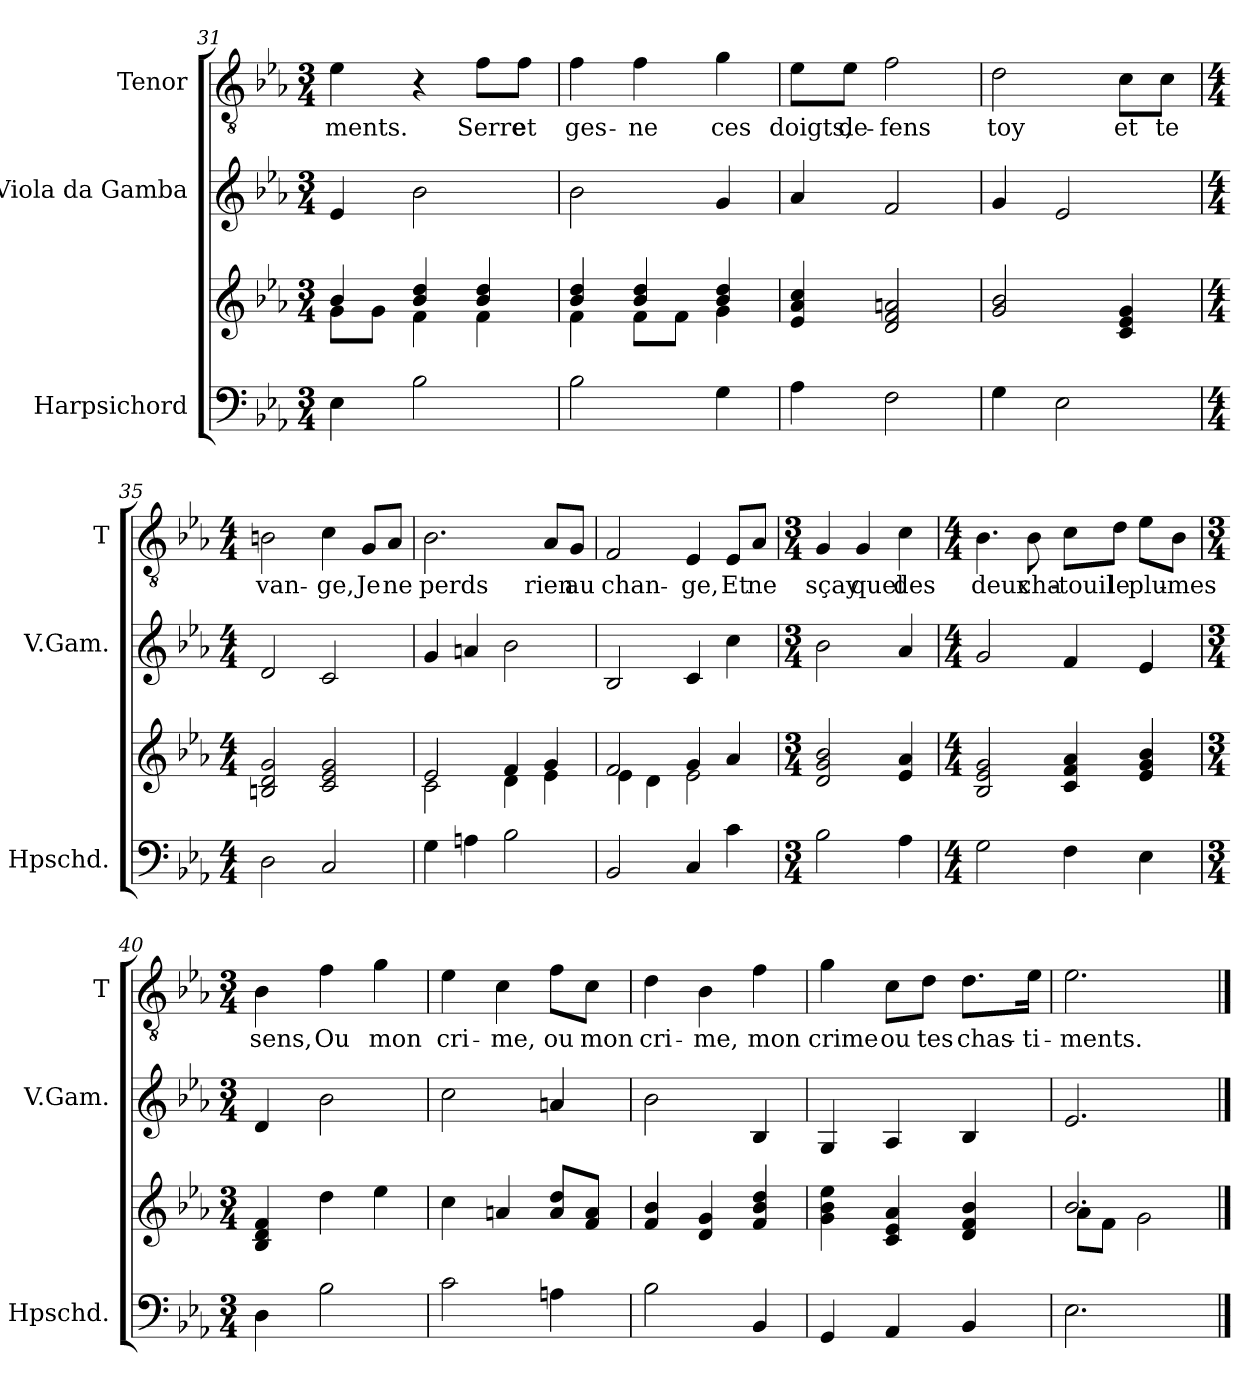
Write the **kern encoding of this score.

**kern	**kern	**kern	**kern	**text
*part3	*part3	*part2	*part1	*part1
*staff4	*staff3	*staff2	*staff1	*staff1
*I"Harpsichord	*	*I"Viola da Gamba	*I"Tenor	*
*I'Hpschd.	*	*I'V.Gam.	*I'T	*
!!LO:PB:g=z
*clefF4	*clefG2	*clefG2	*clefGv2	*
*	*	*ITrd7c12	*	*
*k[b-e-a-]	*k[b-e-a-]	*k[b-e-a-]	*k[b-e-a-]	*
*E-:	*E-:	*E-:	*E-:	*
*M3/4	*M3/4	*M3/4	*M3/4	*
=31	=31	=31	=31	=31
*	*^	*	*	*
!	!	!	!	!	!LO:LY:b
4E-\	4b-/	8g\L	4E-/	4e-\	-ments.
.	.	8g\J	.	.	.
2B-\	4b-/ 4dd/	4f\	2B-\	4r	.
!	!	!	!	!	!LO:LY:b
.	4b-/ 4dd/	4f\	.	8f\L	Serre
!	!	!	!	!	!LO:LY:b
.	.	.	.	8f\J	et
=32	=32	=32	=32	=32	=32
!	!	!	!	!	!LO:LY:b
2B-\	4b-/ 4dd/	4f\	2B-\	4f\	ges-
!	!	!	!	!	!LO:LY:b
.	4b-/ 4dd/	8f\L	.	4f\	-ne
.	.	8f\J	.	.	.
!	!	!	!	!	!LO:LY:b
4G\	4b-/ 4dd/	4g\	4G/	4g\	ces
=33	=33	=33	=33	=33	=33
!	!	!	!	!	!LO:LY:b
*	*v	*v	*	*	*
4A-\	4e-/ 4a-/ 4cc/	4A-/	8e-\L	doigts,
!	!	!	!	!LO:LY:b
.	.	.	8e-\J	de-
!	!	!	!	!LO:LY:b
2F\	2d/ 2f/ 2an/	2F/	2f\	-fens
=34	=34	=34	=34	=34
!	!	!	!	!LO:LY:b
4G\	2g/ 2b-/	4G/	2d\	toy
2E-\	.	2E-/	.	.
!	!	!	!	!LO:LY:b
.	4c/ 4e-/ 4g/	.	8c\L	et
!	!	!	!	!LO:LY:b
.	.	.	8c\J	te
=35	=35	=35	=35	=35
*M4/4	*M4/4	*M4/4	*M4/4	*
!	!	!	!	!LO:LY:b
2D\	2Bn/ 2d/ 2g/	2D/	2Bn\	van-
!	!	!	!	!LO:LY:b
2C/	2c/ 2e-/ 2g/	2C/	4c\	-ge,
!	!	!	!	!LO:LY:b
.	.	.	8G/L	Je
!	!	!	!	!LO:LY:b
.	.	.	8A-/J	ne
!!LO:LB:g=z
=36	=36	=36	=36	=36
*	*^	*	*	*
!	!	!	!	!	!LO:LY:b
4G\	2e-/	2c\	4G/	2.B-\	perds
4An\	.	.	4An/	.	.
2B-\	4f/	4d\	2B-\	.	.
!	!	!	!	!	!LO:LY:b
.	4g/	4e-\	.	8A-/L	rien
!	!	!	!	!	!LO:LY:b
.	.	.	.	8G/J	au
=37	=37	=37	=37	=37	=37
!	!	!	!	!	!LO:LY:b
2BB-/	2f/	4e-\	2BB-/	2F/	chan-
.	.	4d\	.	.	.
!	!	!	!	!	!LO:LY:b
4C/	4g/	2e-\	4C/	4E-/	-ge,
!	!	!	!	!	!LO:LY:b
4c\	4a-/	.	4c\	8E-/L	Et
!	!	!	!	!	!LO:LY:b
.	.	.	.	8A-/J	ne
*	*v	*v	*	*	*
=38	=38	=38	=38	=38
*M3/4	*M3/4	*M3/4	*M3/4	*
!	!	!	!	!LO:LY:b
2B-\	2d/ 2g/ 2b-/	2B-\	4G/	sçay
!	!	!	!	!LO:LY:b
.	.	.	4G/	quel
!	!	!	!	!LO:LY:b
4A-\	4e-/ 4a-/	4A-/	4c\	des
=39	=39	=39	=39	=39
*M4/4	*M4/4	*M4/4	*M4/4	*
!	!	!	!	!LO:LY:b
2G\	2B-/ 2e-/ 2g/	2G/	4.B-\	deux
!	!	!	!	!LO:LY:b
.	.	.	8B-\	cha-
!	!	!	!	!LO:LY:b
4F\	4c/ 4f/ 4a-/	4F/	8c\L	-touil-
!	!	!	!	!LO:LY:b
.	.	.	8d\J	-le
!	!	!	!	!LO:LY:b
4E-\	4e-/ 4g/ 4b-/	4E-/	8e-\L	plu-
!	!	!	!	!LO:LY:b
.	.	.	8B-\J	-mes
!!LO:LB:g=z
=40	=40	=40	=40	=40
*M3/4	*M3/4	*M3/4	*M3/4	*
!	!	!	!	!LO:LY:b
4D\	4B-/ 4d/ 4f/	4D/	4B-\	sens,
!	!	!	!	!LO:LY:b
2B-\	4dd\	2B-\	4f\	Ou
!	!	!	!	!LO:LY:b
.	4ee-\	.	4g\	mon
=41	=41	=41	=41	=41
!	!	!	!	!LO:LY:b
2c\	4cc\	2c\	4e-\	cri-
!	!	!	!	!LO:LY:b
.	4an/	.	4c\	-me,
!	!	!	!	!LO:LY:b
4An\	8a/ 8dd/L	4An/	8f\L	ou
!	!	!	!	!LO:LY:b
.	8f/ 8a/J	.	8c\J	mon
=42	=42	=42	=42	=42
!	!	!	!	!LO:LY:b
2B-\	4f/ 4b-/	2B-\	4d\	cri-
!	!	!	!	!LO:LY:b
.	4d/ 4g/	.	4B-\	-me,
!	!	!	!	!LO:LY:b
4BB-/	4f/ 4b-/ 4dd/	4BB-/	4f\	mon
=43	=43	=43	=43	=43
!	!	!	!	!LO:LY:b
4GG/	4g\ 4b-\ 4ee-\	4GG/	4g\	crime
!	!	!	!	!LO:LY:b
4AA-/	4c/ 4e-/ 4a-/	4AA-/	8c\L	ou
!	!	!	!	!LO:LY:b
.	.	.	8d\J	tes
!	!	!	!	!LO:LY:b
4BB-/	4d/ 4f/ 4b-/	4BB-/	8.d\L	chas-
!	!	!	!	!LO:LY:b
.	.	.	16e-\Jk	-ti-
=44	=44	=44	=44	=44
*	*^	*	*	*
!	!	!	!	!	!LO:LY:b
2.E-\	2.b-/	8a-\L	2.E-/	2.e-\	-ments.
.	.	8f\J	.	.	.
.	.	2g\	.	.	.
*	*v	*v	*	*	*
==	==	==	==	==
*-	*-	*-	*-	*-
